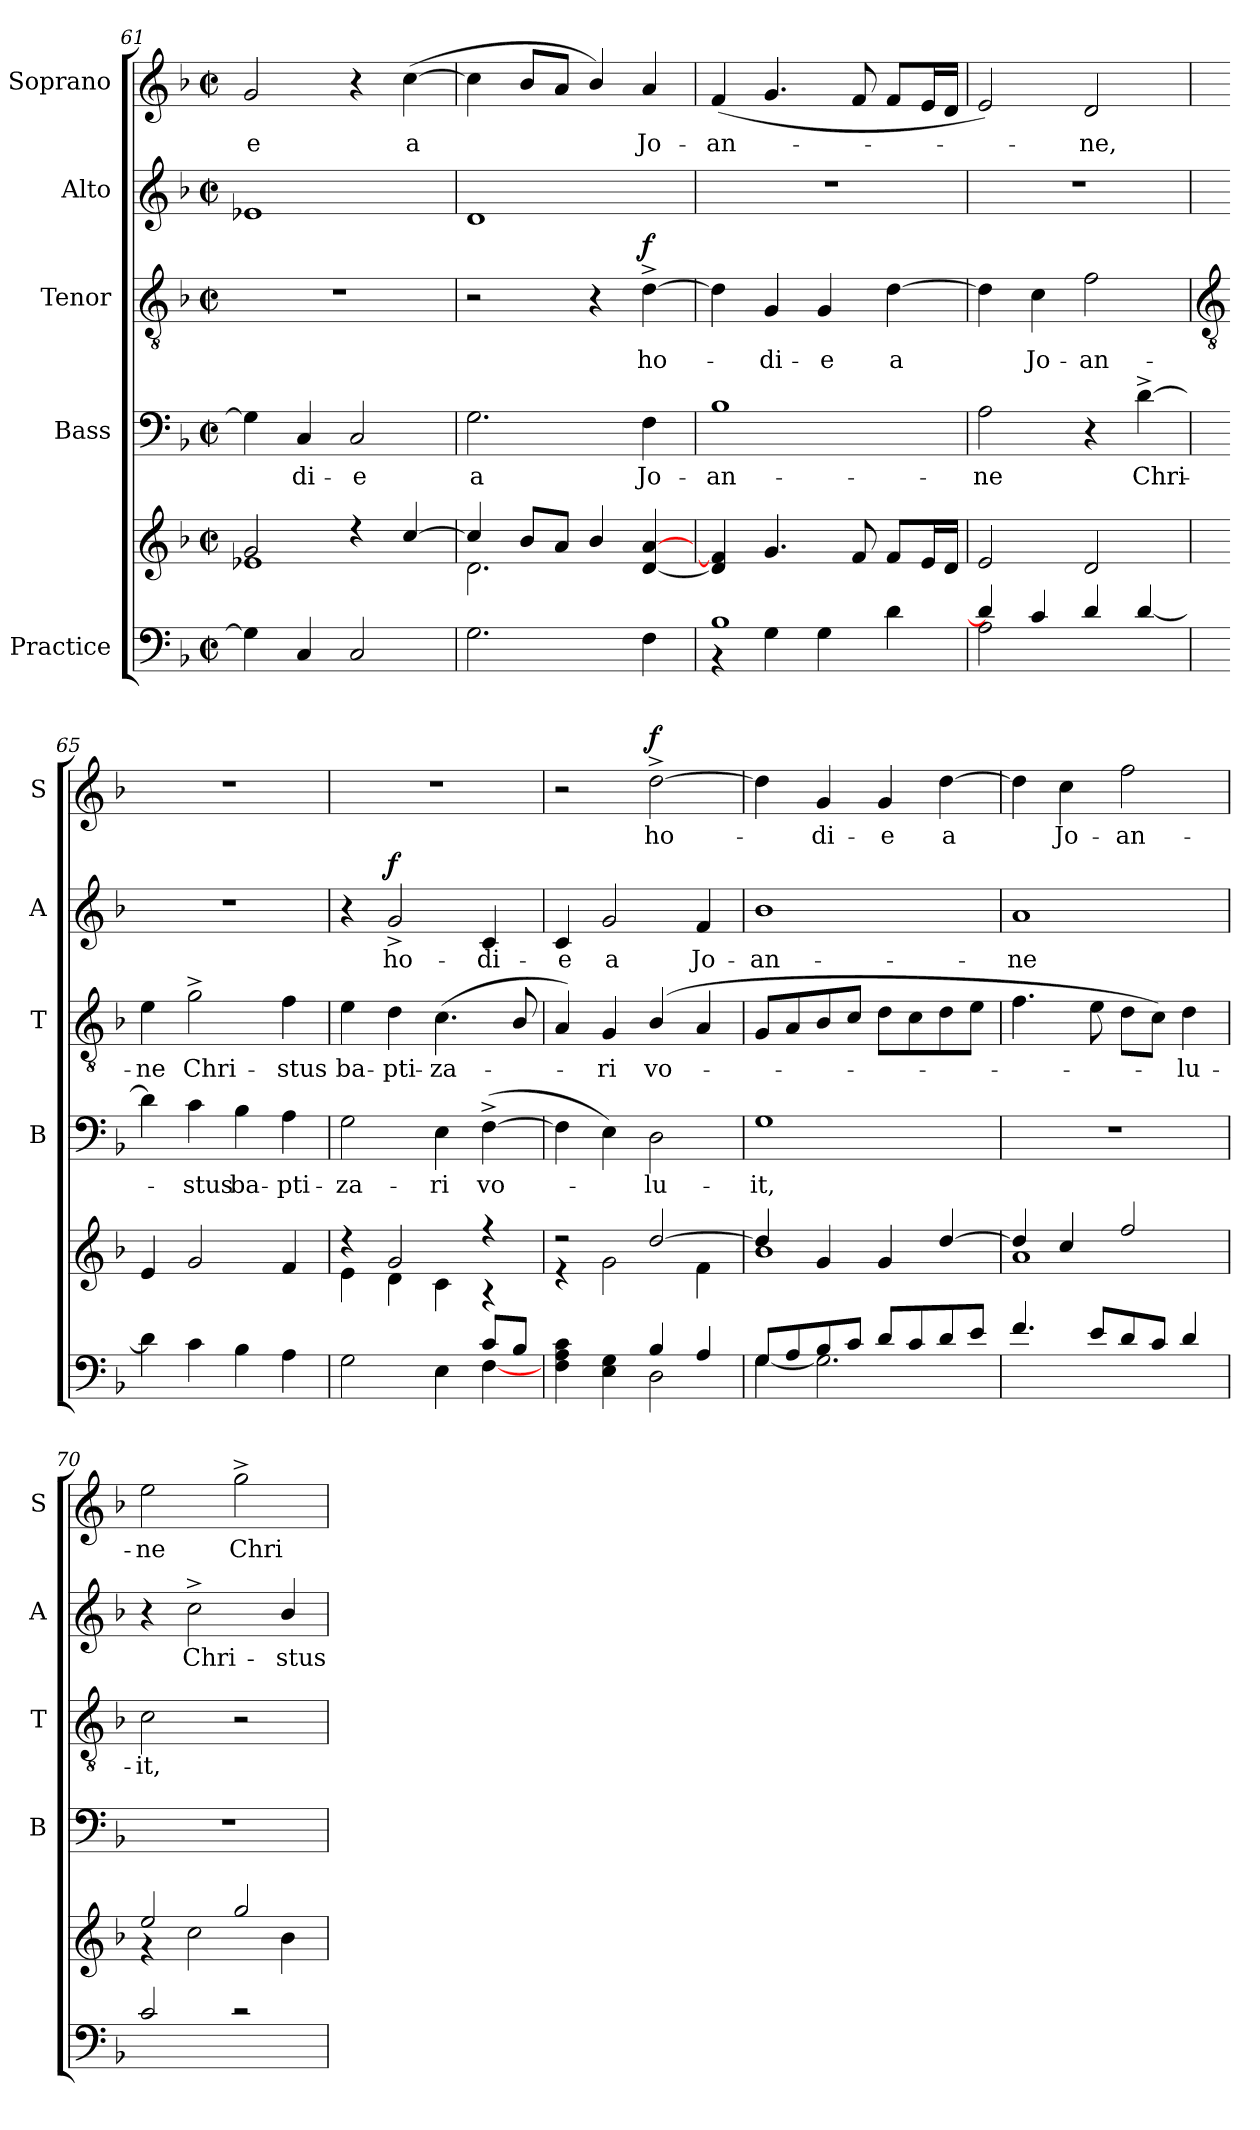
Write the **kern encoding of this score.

**kern	**kern	**kern	**text	**kern	**text	**dynam	**kern	**text	**dynam	**kern	**text	**dynam
*part5	*part5	*part4	*part4	*part3	*part3	*part3	*part2	*part2	*part2	*part1	*part1	*part1
*staff6	*staff5	*staff4	*staff4	*staff3	*staff3	*staff3	*staff2	*staff2	*staff2	*staff1	*staff1	*staff1
*I"Practice	*	*I"Bass	*	*I"Tenor	*	*	*I"Alto	*	*	*I"Soprano	*	*
*	*	*I'B	*	*I'T	*	*	*I'A	*	*	*I'S	*	*
*clefF4	*clefG2	*clefF4	*	*clefGv2	*	*	*clefG2	*	*	*clefG2	*	*
*k[b-]	*k[b-]	*k[b-]	*	*k[b-]	*	*	*k[b-]	*	*	*k[b-]	*	*
*F:	*F:	*F:	*	*F:	*	*	*F:	*	*	*F:	*	*
*M2/2	*M2/2	*M2/2	*	*M2/2	*	*	*M2/2	*	*	*M2/2	*	*
*met(c|)	*met(c|)	*met(c|)	*	*met(c|)	*	*	*met(c|)	*	*	*met(c|)	*	*
=61	=61	=61	=61	=61	=61	=61	=61	=61	=61	=61	=61	=61
*^	*^	*	*	*	*	*	*	*	*	*	*	*
!	!	!	!	!	!	!	!	!	!	!	!	!	!LO:LY:b	!
4G]	2ryy	2g/	1e-X\	4G]	.	1r	.	.	1e-X	.	.	2g	-e	.
!	!	!	!	!	!LO:LY:b	!	!	!	!	!	!	!	!	!
4C	.	.	.	4C	di-	.	.	.	.	.	.	.	.	.
!	!	!	!	!	!LO:LY:b	!	!	!	!	!	!	!	!	!
2C	2ryy	4r	.	2C	-e	.	.	.	.	.	.	4r	.	.
!	!	!	!	!	!	!	!	!	!	!	!	!	!LO:LY:b	!
.	.	[4cc/	.	.	.	.	.	.	.	.	.	(<[4cc	a	.
=62	=62	=62	=62	=62	=62	=62	=62	=62	=62	=62	=62	=62	=62	=62
!	!	!	!	!	!LO:LY:b	!	!	!	!	!	!	!	!	!
2.G	2ryy	4cc/]	2.d\	2.G	a	2r	.	.	1d	.	.	4cc]	.	.
.	.	8b-/L	.	.	.	.	.	.	.	.	.	8b-L	.	.
.	.	8a/J	.	.	.	.	.	.	.	.	.	8aJ	.	.
.	2ryy	4b-/	.	.	.	4r	.	.	.	.	.	4b-/)	.	.
!	!	!	!	!	!LO:LY:b	!	!LO:LY:b	!LO:DY:b	!	!	!	!	!LO:LY:b	!
4F	.	[4d/ [4a/	4ryy	4F	Jo-	[4d^	ho-	f	.	.	.	4a	Jo-	.
=63	=63	=63	=63	=63	=63	=63	=63	=63	=63	=63	=63	=63	=63	=63
!	!	!	!	!	!LO:LY:b	!	!	!	!	!	!	!	!LO:LY:b	!
1B-	4r	4d/] 4f/]	2ryy	1B-	-an-	4d]	.	.	1r	.	.	(<4f	-an-	.
!	!	!	!	!	!	!	!LO:LY:b	!	!	!	!	!	!	!
.	4G	4.g/	.	.	.	4G	di-	.	.	.	.	4.g	.	.
!	!	!	!	!	!	!	!LO:LY:b	!	!	!	!	!	!	!
.	4G	.	2ryy	.	.	4G	-e	.	.	.	.	.	.	.
.	.	8f/	.	.	.	.	.	.	.	.	.	8f	.	.
!	!	!	!	!	!	!	!LO:LY:b	!	!	!	!	!	!	!
.	4d	8f/L	.	.	.	[4d	a	.	.	.	.	8fL	.	.
.	.	16e/L	.	.	.	.	.	.	.	.	.	16eL	.	.
.	.	16d/JJ	.	.	.	.	.	.	.	.	.	16dJJ	.	.
=64	=64	=64	=64	=64	=64	=64	=64	=64	=64	=64	=64	=64	=64	=64
!	!	!	!	!	!LO:LY:b	!	!	!	!	!	!	!	!	!
4d/]	2A	2e/	2ryy	2A	-ne	4d]	.	.	1r	.	.	2e)	.	.
!	!	!	!	!	!	!	!LO:LY:b	!	!	!	!	!	!	!
4c/	.	.	.	.	.	4c	Jo-	.	.	.	.	.	.	.
!	!	!	!	!	!	!	!LO:LY:b	!	!	!	!	!	!LO:LY:b	!
4d/	2ryy	2d/	2ryy	4r	.	2f	-an-	.	.	.	.	2d	ne,	.
!	!	!	!	!	!LO:LY:b	!	!	!	!	!	!	!	!	!
[4d/	.	.	.	[4d^	Chri-	.	.	.	.	.	.	.	.	.
!!LO:LB:g=z
=65	=65	=65	=65	=65	=65	=65	=65	=65	=65	=65	=65	=65	=65	=65
*	*	*	*	*	*	*clefGv2	*	*	*	*	*	*	*	*
!	!	!	!	!	!	!	!LO:LY:b	!	!	!	!	!	!	!
4d\]	2ryy	4e/	2ryy	4d]	.	4e	-ne	.	1r	.	.	1r	.	.
!	!	!	!	!	!LO:LY:b	!	!LO:LY:b	!	!	!	!	!	!	!
4c	.	2g/	.	4c	stus	2g^	Chri-	.	.	.	.	.	.	.
!	!	!	!	!	!LO:LY:b	!	!	!	!	!	!	!	!	!
4B-	2ryy	.	2ryy	4B-	ba-	.	.	.	.	.	.	.	.	.
!	!	!	!	!	!LO:LY:b	!	!LO:LY:b	!	!	!	!	!	!	!
4A	.	4f/	.	4A	-pti-	4f	-stus	.	.	.	.	.	.	.
=66	=66	=66	=66	=66	=66	=66	=66	=66	=66	=66	=66	=66	=66	=66
!	!	!	!	!	!LO:LY:b	!	!LO:LY:b	!	!	!	!	!	!	!
2G	2ryy	4r	4e\	2G	-za-	4e	ba-	.	4r	.	.	1r	.	.
!	!	!	!	!	!	!	!LO:LY:b	!	!	!LO:LY:b	!LO:DY:b	!	!	!
.	.	2g/	4d\	.	.	4d	-pti-	.	2g^	ho-	f	.	.	.
!	!	!	!	!	!LO:LY:b	!	!LO:LY:b	!	!	!	!	!	!	!
4E	4ryy	.	4c\	4E	-ri	(<4.c	-za-	.	.	.	.	.	.	.
!	!	!	!	!	!LO:LY:b	!	!	!	!	!LO:LY:b	!	!	!	!
8c/L	[4F	4r	4r	(>[4F^	vo-	.	.	.	4c	-di-	.	.	.	.
8B-/J	.	.	.	.	.	8B-/	.	.	.	.	.	.	.	.
=67	=67	=67	=67	=67	=67	=67	=67	=67	=67	=67	=67	=67	=67	=67
!	!	!	!	!	!	!	!	!	!	!LO:LY:b	!	!	!	!
4F 4A 4c	2ryy	2r	4r	4F]	.	4A)	.	.	4c	-e	.	2r	.	.
!	!	!	!	!	!	!	!LO:LY:b	!	!	!LO:LY:b	!	!	!	!
4E 4G	.	.	2g\	4E)	.	4G	ri	.	2g	a	.	.	.	.
!	!	!	!	!	!LO:LY:b	!	!LO:LY:b	!	!	!	!	!	!LO:LY:b	!LO:DY:b
4B-/	2D	[2dd/	.	2D	lu-	(>4B-/	vo-	.	.	.	.	[2dd^	ho-	f
!	!	!	!	!	!	!	!	!	!	!LO:LY:b	!	!	!	!
4A/	.	.	4f\	.	.	4A	.	.	4f	Jo-	.	.	.	.
=68	=68	=68	=68	=68	=68	=68	=68	=68	=68	=68	=68	=68	=68	=68
!	!	!	!	!	!LO:LY:b	!	!	!	!	!LO:LY:b	!	!	!	!
8G/L	[4G	4dd/]	1b-\	1G	-it,	8GL	.	.	1b-	-an-	.	4dd]	.	.
8A/	.	.	.	.	.	8A	.	.	.	.	.	.	.	.
!	!	!	!	!	!	!	!	!	!	!	!	!	!LO:LY:b	!
8B-/	2.G]	4g/	.	.	.	8B-	.	.	.	.	.	4g	di-	.
8c/J	.	.	.	.	.	8cJ	.	.	.	.	.	.	.	.
!	!	!	!	!	!	!	!	!	!	!	!	!	!LO:LY:b	!
8dL	.	4g/	.	.	.	8dL	.	.	.	.	.	4g	-e	.
8c	.	.	.	.	.	8c	.	.	.	.	.	.	.	.
!	!	!	!	!	!	!	!	!	!	!	!	!	!LO:LY:b	!
8d	.	[4dd/	.	.	.	8d	.	.	.	.	.	[4dd	a	.
8eJ	.	.	.	.	.	8eJ	.	.	.	.	.	.	.	.
=69	=69	=69	=69	=69	=69	=69	=69	=69	=69	=69	=69	=69	=69	=69
!	!	!	!	!	!	!	!	!	!	!LO:LY:b	!	!	!	!
4.f	1ryy	4dd/]	1a\	1r	.	4.f	.	.	1a	-ne	.	4dd]	.	.
!	!	!	!	!	!	!	!	!	!	!	!	!	!LO:LY:b	!
.	.	4cc/	.	.	.	.	.	.	.	.	.	4cc	Jo-	.
8eL	.	.	.	.	.	8e	.	.	.	.	.	.	.	.
!	!	!	!	!	!	!	!	!	!	!	!	!	!LO:LY:b	!
8d	.	2ff/	.	.	.	8dL	.	.	.	.	.	2ff	-an-	.
8cJ	.	.	.	.	.	8cJ)	.	.	.	.	.	.	.	.
!	!	!	!	!	!	!	!LO:LY:b	!	!	!	!	!	!	!
4d	.	.	.	.	.	4d	lu-	.	.	.	.	.	.	.
=70	=70	=70	=70	=70	=70	=70	=70	=70	=70	=70	=70	=70	=70	=70
!	!	!	!	!	!	!	!LO:LY:b	!	!	!	!	!	!LO:LY:b	!
2c	1ryy	2ee/	4r	1r	.	2c	-it,	.	4r	.	.	2ee	-ne	.
!	!	!	!	!	!	!	!	!	!	!LO:LY:b	!	!	!	!
.	.	.	2cc\	.	.	.	.	.	2cc^	Chri-	.	.	.	.
!	!	!	!	!	!	!	!	!	!	!	!	!	!LO:LY:b	!
2r	.	2gg/	.	.	.	2r	.	.	.	.	.	2gg^	Chri-	.
!	!	!	!	!	!	!	!	!	!	!LO:LY:b	!	!	!	!
.	.	.	4b-\	.	.	.	.	.	4b-/	-stus	.	.	.	.
*v	*v	*	*	*	*	*	*	*	*	*	*	*	*	*
*	*v	*v	*	*	*	*	*	*	*	*	*	*	*
=	=	=	=	=	=	=	=	=	=	=	=	=
*-	*-	*-	*-	*-	*-	*-	*-	*-	*-	*-	*-	*-
